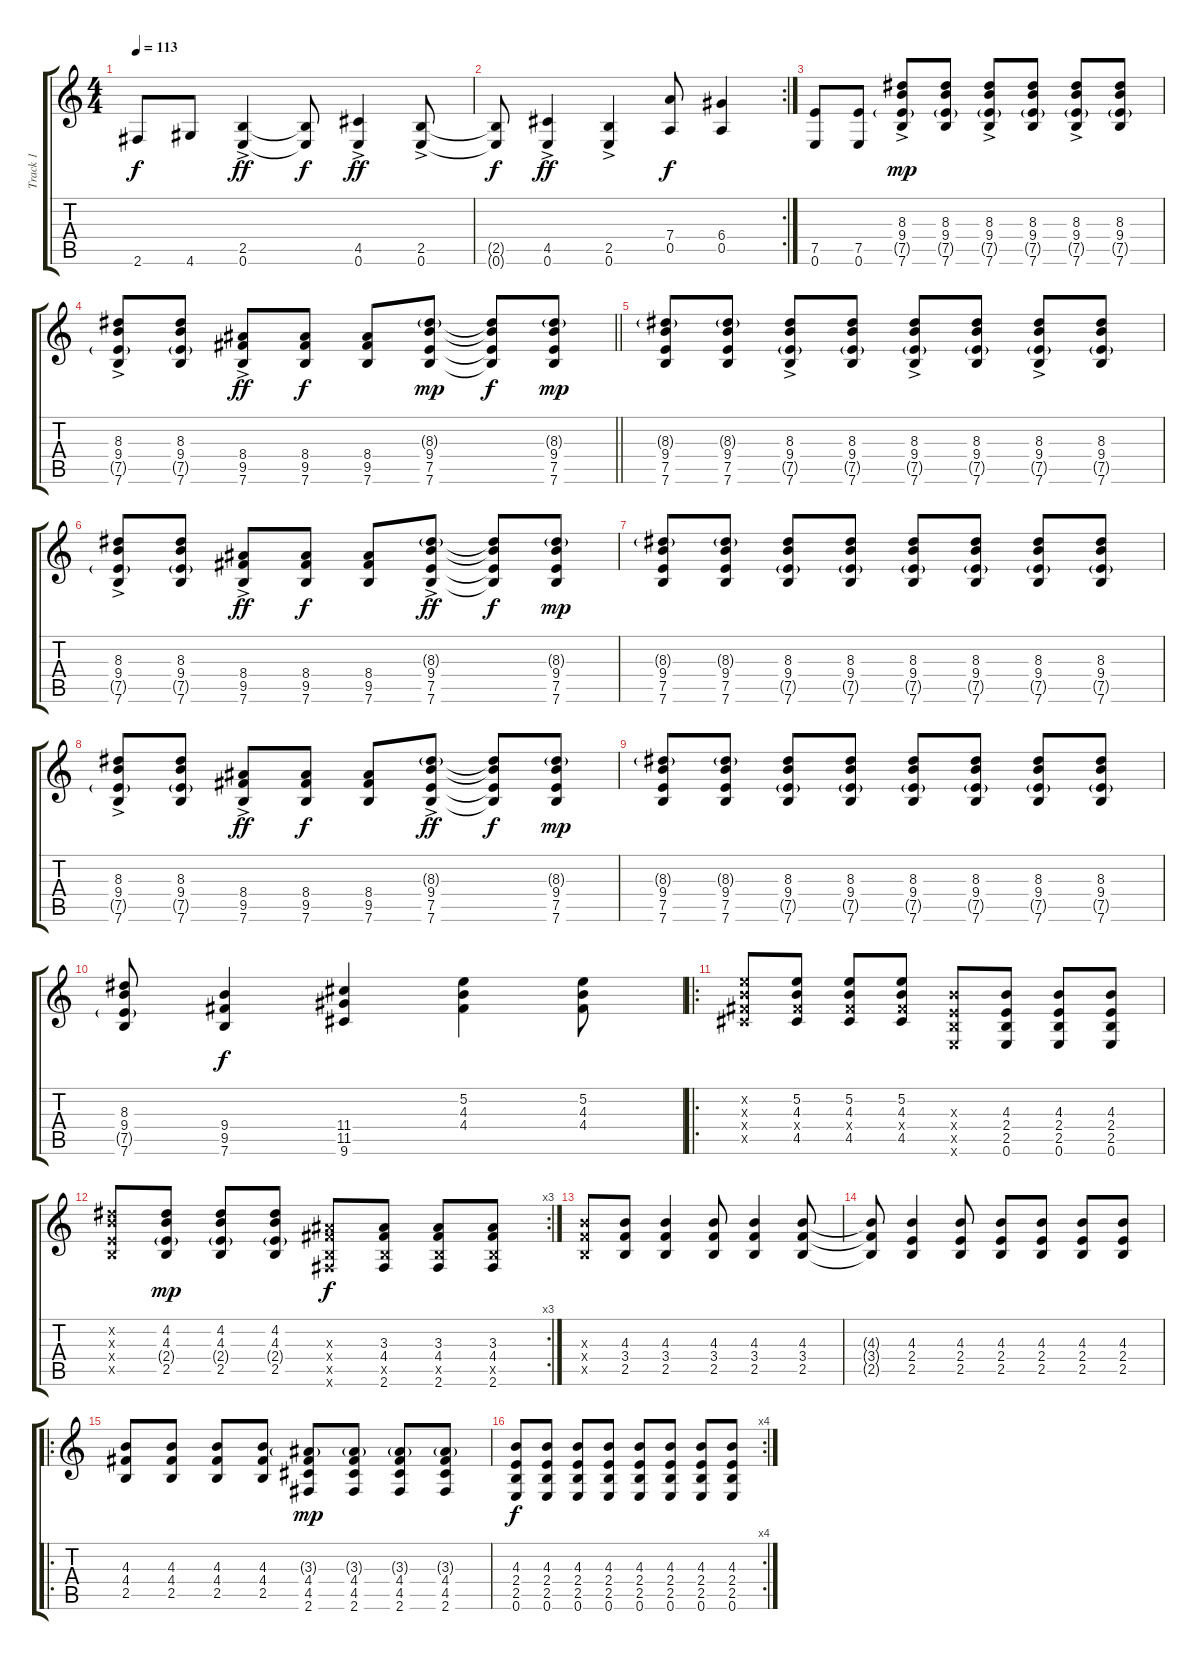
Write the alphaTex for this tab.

\track ("Track 1" "Track 1") {instrument acousticguitarnylon}
\staff {score tabs}
\tuning (E4 B3 G3 D3 A2 E2) {hide}
\ts (4 4)
\tempo 113
\clef g2
\ks c
2.6.8{dy f} 4.6.8 (2.5{ac} 0.6).4{dy ff} (2.5{t} 0.6{t}).8{dy f} (4.5 0.6{ac}).4{dy ff} (2.5{ac} 0.6).8 |
\rc 2
(2.5{t} 0.6{t}).8{dy f} (4.5{ac} 0.6).4{dy ff} (2.5{ac} 0.6).4 (7.4 0.5).8{dy f} (6.4 0.5).4 |
(7.5 0.6).8 (7.5 0.6).8 (8.3{ac} 9.4 7.5{g} 7.6).8{dy mp} (8.3 9.4 7.5{g} 7.6).8 (8.3{ac} 9.4 7.5{g} 7.6).8 (8.3 9.4 7.5{g} 7.6).8 (8.3{ac} 9.4 7.5{g} 7.6).8 (8.3 9.4 7.5{g} 7.6).8 |
\barLineRight lightlight
(8.3{ac} 9.4 7.5{g} 7.6).8 (8.3 9.4 7.5{g} 7.6).8 (8.4{ac} 9.5 7.6).8{dy ff} (8.4 9.5 7.6).8{dy f} (8.4 9.5 7.6).8 (8.3{g} 9.4 7.5 7.6).8{dy mp} (8.3{t} 9.4{t} 7.5{t} 7.6{t}).8{dy f} (8.3{g} 9.4 7.5 7.6).8{dy mp} |
(8.3{g} 9.4 7.5 7.6).8 (8.3{g} 9.4 7.5 7.6).8 (8.3{ac} 9.4 7.5{g} 7.6).8 (8.3 9.4 7.5{g} 7.6).8 (8.3{ac} 9.4 7.5{g} 7.6).8 (8.3 9.4 7.5{g} 7.6).8 (8.3{ac} 9.4 7.5{g} 7.6).8 (8.3 9.4 7.5{g} 7.6).8 |
(8.3{ac} 9.4 7.5{g} 7.6).8 (8.3 9.4 7.5{g} 7.6).8 (8.4{ac} 9.5 7.6).8{dy ff} (8.4 9.5 7.6).8{dy f} (8.4 9.5 7.6).8 (8.3{g} 9.4 7.5{ac} 7.6).8{dy ff} (8.3{t} 9.4{t} 7.5{t} 7.6{t}).8{dy f} (8.3{g} 9.4 7.5 7.6).8{dy mp} |
(8.3{g} 9.4 7.5 7.6).8 (8.3{g} 9.4 7.5 7.6).8 (8.3 9.4 7.5{g} 7.6).8 (8.3 9.4 7.5{g} 7.6).8 (8.3 9.4 7.5{g} 7.6).8 (8.3 9.4 7.5{g} 7.6).8 (8.3 9.4 7.5{g} 7.6).8 (8.3 9.4 7.5{g} 7.6).8 |
(8.3{ac} 9.4 7.5{g} 7.6).8 (8.3 9.4 7.5{g} 7.6).8 (8.4{ac} 9.5 7.6).8{dy ff} (8.4 9.5 7.6).8{dy f} (8.4 9.5 7.6).8 (8.3{g} 9.4 7.5{ac} 7.6).8{dy ff} (8.3{t} 9.4{t} 7.5{t} 7.6{t}).8{dy f} (8.3{g} 9.4 7.5 7.6).8{dy mp} |
(8.3{g} 9.4 7.5 7.6).8 (8.3{g} 9.4 7.5 7.6).8 (8.3 9.4 7.5{g} 7.6).8 (8.3 9.4 7.5{g} 7.6).8 (8.3 9.4 7.5{g} 7.6).8 (8.3 9.4 7.5{g} 7.6).8 (8.3 9.4 7.5{g} 7.6).8 (8.3 9.4 7.5{g} 7.6).8 |
(8.3 9.4 7.5{g} 7.6).8 (9.4 9.5 7.6).4{dy f} (11.4 11.5 9.6).4 (5.2 4.3 4.4).4 (5.2 4.3 4.4).8 |
\ro
(5.2{x} 4.3{x} 4.4{x} 4.5{x}).8 (5.2 4.3 4.4{x} 4.5).8 (5.2 4.3 4.4{x} 4.5).8 (5.2 4.3 4.4{x} 4.5).8 (4.3{x} 2.4{x} 2.5{x} 0.6{x}).8 (4.3 2.4 2.5 0.6).8 (4.3 2.4 2.5 0.6).8 (4.3 2.4 2.5 0.6).8 |
\rc 3
(4.2{x} 4.3{x} 2.4{x} 2.5{x}).8 (4.2 4.3 2.4{g} 2.5).8{dy mp} (4.2 4.3 2.4{g} 2.5).8 (4.2 4.3 2.4{g} 2.5).8 (3.3{x} 4.4{x} 2.5{x} 2.6{x}).8{dy f} (3.3 4.4 2.5{x} 2.6).8 (3.3 4.4 2.5{x} 2.6).8 (3.3 4.4 2.5{x} 2.6).8 |
(4.3{x} 3.4{x} 2.5{x}).8 (4.3 3.4 2.5).8 (4.3 3.4 2.5).4 (4.3 3.4 2.5).8 (4.3 3.4 2.5).4 (4.3 3.4 2.5).8 |
(4.3{t} 3.4{t} 2.5{t}).8 (4.3 2.4 2.5).4 (4.3 2.4 2.5).8 (4.3 2.4 2.5).8 (4.3 2.4 2.5).8 (4.3 2.4 2.5).8 (4.3 2.4 2.5).8 |
\ro
(4.3 4.4 2.5).8 (4.3 4.4 2.5).8 (4.3 4.4 2.5).8 (4.3 4.4 2.5).8 (3.3{g} 4.4 4.5 2.6).8{dy mp} (3.3{g} 4.4 4.5 2.6).8 (3.3{g} 4.4 4.5 2.6).8 (3.3{g} 4.4 4.5 2.6).8 |
\rc 4
(4.3 2.4 2.5 0.6).8{dy f} (4.3 2.4 2.5 0.6).8 (4.3 2.4 2.5 0.6).8 (4.3 2.4 2.5 0.6).8 (4.3 2.4 2.5 0.6).8 (4.3 2.4 2.5 0.6).8 (4.3 2.4 2.5 0.6).8 (4.3 2.4 2.5 0.6).8
